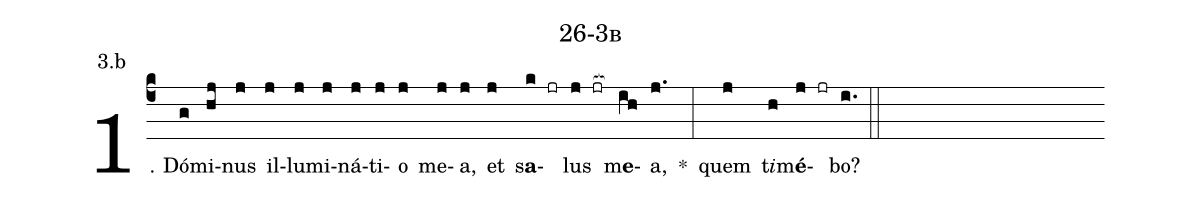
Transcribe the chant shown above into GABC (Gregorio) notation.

name: 26-3b;
annotation: 3.b;
%%
(c4)1. Dó(g)mi(hj)nus(j) il(j)lu(j)mi(j)ná(j)ti(j)o(j) me(j)a,(j) et(j) s<b>a</b>(k jr)lus(j jr[ocb:1{]) m<b>e</b>(ih[ocb:0}])a,(j.) *(:) quem(j) t<i>i</i>(h)m<b>é</b>(j jr)bo?(i.) (::)
